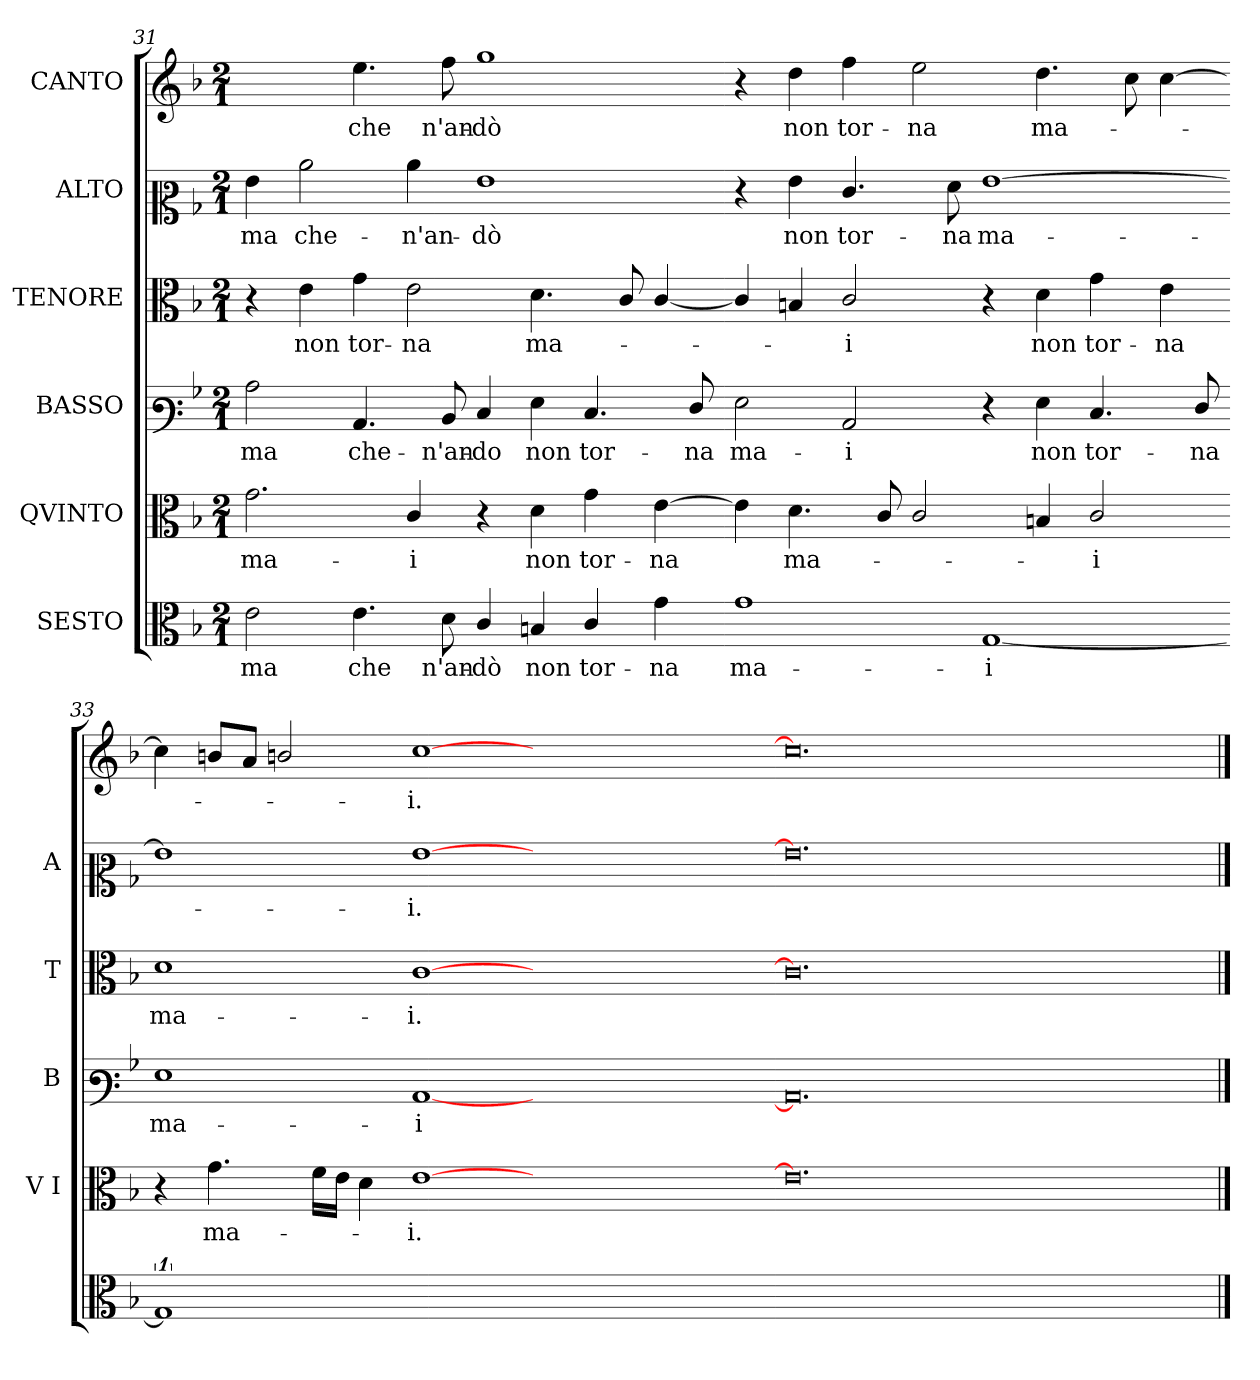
**kern	**text	**kern	**text	**kern	**text	**kern	**text	**kern	**text	**kern	**text
*part6	*part6	*part5	*part5	*part4	*part4	*part3	*part3	*part2	*part2	*part1	*part1
*staff6	*staff6	*staff5	*staff5	*staff4	*staff4	*staff3	*staff3	*staff2	*staff2	*staff1	*staff1
*I"SESTO	*	*I"QVINTO	*	*I"BASSO	*	*I"TENORE	*	*I"ALTO	*	*I"CANTO	*
*	*	*I'V I	*	*I'B	*	*I'T	*	*I'A	*	*	*
*clefC3	*	*clefC3	*	*clefF3	*	*clefC3	*	*clefC2	*	*clefG2	*
*k[b-]	*	*k[b-]	*	*k[b-]	*	*k[b-]	*	*k[b-]	*	*k[b-]	*
*F:	*	*F:	*	*F:	*	*F:	*	*F:	*	*F:	*
*M2/1	*	*M2/1	*	*M2/1	*	*M2/1	*	*M2/1	*	*M2/1	*
=31	=31	=31	=31	=31	=31	=31	=31	=31	=31	=31	=31
2e\	-ma	2.g\	ma-	2c\	-ma	4r	.	4g\	-ma	2ryy	.
.	.	.	.	.	.	4e\	non	2cc\	che-	.	.
4.e\	che	.	.	4.C/	che-	4g\	tor-	.	.	4.ee\	che
.	.	4c/	-i	.	.	2e\	-na	4cc\	-n'an-	.	.
8d\	n'an-	.	.	8D/	-n'an-	.	.	.	.	8ff\	n'an-
4c/	-dò	4r	.	4E/	-do	.	.	1g	-dò	1gg	-dò
4Bn/	non	4d\	non	4G\	non	4.d\	ma-	.	.	.	.
4c/	tor-	4g\	tor-	4.E/	tor-	.	.	.	.	.	.
.	.	.	.	.	.	8c/	.	.	.	.	.
4g\	-na	[4e\	-na	.	.	[4c/	.	.	.	.	.
.	.	.	.	8F/	-na	.	.	.	.	.	.
=32-	=32-	=32-	=32-	=32-	=32-	=32-	=32-	=32-	=32-	=32-	=32-
1g	ma-	4e\]	.	2G\	ma-	4c/]	.	4r	.	4r	.
.	.	4.d\	ma-	.	.	4Bn/	.	4g\	non	4dd\	non
.	.	.	.	2C/	-i	2c/	-i	4.e/	tor-	4ff\	tor-
.	.	8c/	.	.	.	.	.	.	.	.	.
.	.	2c/	.	.	.	.	.	.	.	2ee\	-na
.	.	.	.	.	.	.	.	8f\	-na	.	.
[1G	-i	.	.	4r	.	4r	.	[1g	ma-	.	.
.	.	4Bn/	.	4G\	non	4d\	non	.	.	4.dd\	ma-
.	.	2c/	-i	4.E/	tor-	4g\	tor-	.	.	.	.
.	.	.	.	.	.	.	.	.	.	8cc\	.
.	.	.	.	.	.	4e\	-na	.	.	[4cc\	.
.	.	.	.	8F/	-na	.	.	.	.	.	.
=33-	=33-	=33-	=33-	=33-	=33-	=33-	=33-	=33-	=33-	=33-	=33-
1%5G]	.	4r	.	1G	ma-	1d	ma-	1g]	.	4cc\]	.
.	.	4.g\	ma-	.	.	.	.	.	.	8bn/L	.
.	.	.	.	.	.	.	.	.	.	8a/J	.
.	.	.	.	.	.	.	.	.	.	2bn/	.
.	.	16f\LL	.	.	.	.	.	.	.	.	.
.	.	16e\JJ	.	.	.	.	.	.	.	.	.
.	.	4d\	.	.	.	.	.	.	.	.	.
.	.	[1e	-i.	[1C	-i	[1c	-i.	[1g	-i.	[1cc	-i.
.	.	0.ryy	.	0.ryy	.	0.ryy	.	0.ryy	.	0.ryy	.
=34-	=34-	=34-	=34-	=34-	=34-	=34-	=34-	=34-	=34-	=34-	=34-
1ryy	.	0.e]	.	0.C]	.	0.c]	.	0.g]	.	0.cc]	.
0.ryy	.	.	.	.	.	.	.	.	.	.	.
.	.	1ryy	.	1ryy	.	1ryy	.	1ryy	.	1ryy	.
==	==	==	==	==	==	==	==	==	==	==	==
*-	*-	*-	*-	*-	*-	*-	*-	*-	*-	*-	*-
